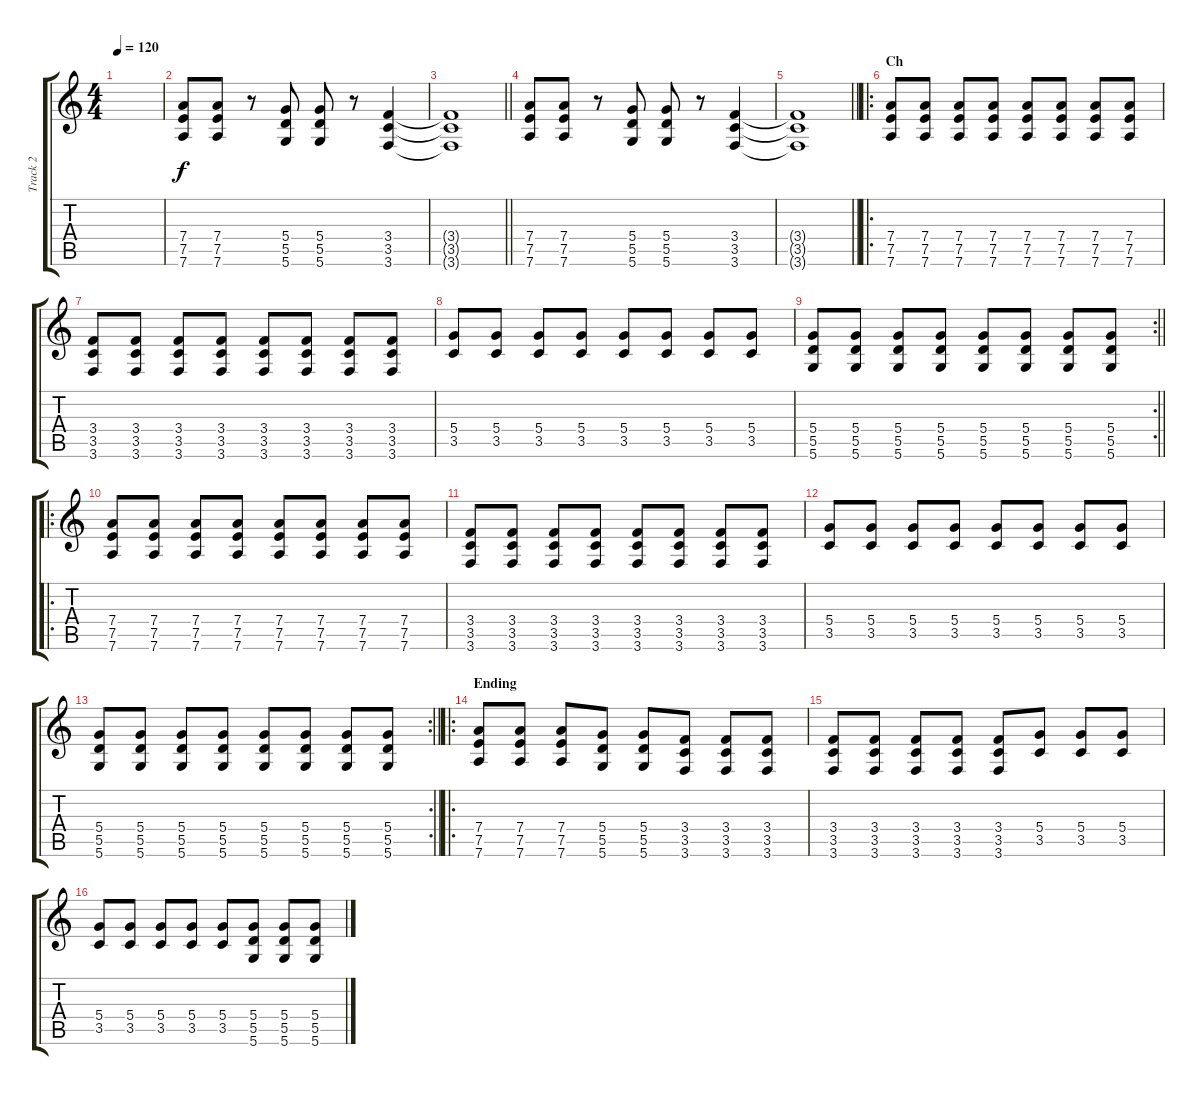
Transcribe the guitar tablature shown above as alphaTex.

\track ("Track 2" "Track 2") {instrument distortionguitar}
\staff {score tabs}
\tuning (E4 B3 G3 D3 A2 D2) {hide}
\ts (4 4)
\tempo 120
\clef g2
\ks c
|
(7.4 7.5 7.6).8{volume 16} (7.4 7.5 7.6).8 r.8 (5.4 5.5 5.6).8 (5.4 5.5 5.6).8 r.8 (3.4 3.5 3.6).4 |
\barLineRight lightlight
(3.4{t} 3.5{t} 3.6{t}).1 |
(7.4 7.5 7.6).8{volume 16} (7.4 7.5 7.6).8 r.8 (5.4 5.5 5.6).8 (5.4 5.5 5.6).8 r.8 (3.4 3.5 3.6).4 |
\barLineRight lightlight
(3.4{t} 3.5{t} 3.6{t}).1 |
\ro
\section ("" "Ch")
(7.4 7.5 7.6).8 (7.4 7.5 7.6).8 (7.4 7.5 7.6).8 (7.4 7.5 7.6).8 (7.4 7.5 7.6).8 (7.4 7.5 7.6).8 (7.4 7.5 7.6).8 (7.4 7.5 7.6).8 |
(3.4 3.5 3.6).8 (3.4 3.5 3.6).8 (3.4 3.5 3.6).8 (3.4 3.5 3.6).8 (3.4 3.5 3.6).8 (3.4 3.5 3.6).8 (3.4 3.5 3.6).8 (3.4 3.5 3.6).8 |
(5.4 3.5).8 (5.4 3.5).8 (5.4 3.5).8 (5.4 3.5).8 (5.4 3.5).8 (5.4 3.5).8 (5.4 3.5).8 (5.4 3.5).8 |
\rc 2
\barLineRight lightlight
(5.4 5.5 5.6).8 (5.4 5.5 5.6).8 (5.4 5.5 5.6).8 (5.4 5.5 5.6).8 (5.4 5.5 5.6).8 (5.4 5.5 5.6).8 (5.4 5.5 5.6).8 (5.4 5.5 5.6).8 |
\ro
(7.4 7.5 7.6).8 (7.4 7.5 7.6).8 (7.4 7.5 7.6).8 (7.4 7.5 7.6).8 (7.4 7.5 7.6).8 (7.4 7.5 7.6).8 (7.4 7.5 7.6).8 (7.4 7.5 7.6).8 |
(3.4 3.5 3.6).8 (3.4 3.5 3.6).8 (3.4 3.5 3.6).8 (3.4 3.5 3.6).8 (3.4 3.5 3.6).8 (3.4 3.5 3.6).8 (3.4 3.5 3.6).8 (3.4 3.5 3.6).8 |
(5.4 3.5).8 (5.4 3.5).8 (5.4 3.5).8 (5.4 3.5).8 (5.4 3.5).8 (5.4 3.5).8 (5.4 3.5).8 (5.4 3.5).8 |
\rc 2
\barLineRight lightlight
(5.4 5.5 5.6).8 (5.4 5.5 5.6).8 (5.4 5.5 5.6).8 (5.4 5.5 5.6).8 (5.4 5.5 5.6).8 (5.4 5.5 5.6).8 (5.4 5.5 5.6).8 (5.4 5.5 5.6).8 |
\ro
\section ("" "Ending")
(7.4 7.5 7.6).8 (7.4 7.5 7.6).8 (7.4 7.5 7.6).8 (5.4 5.5 5.6).8 (5.4 5.5 5.6).8 (3.4 3.5 3.6).8 (3.4 3.5 3.6).8 (3.4 3.5 3.6).8 |
(3.4 3.5 3.6).8 (3.4 3.5 3.6).8 (3.4 3.5 3.6).8 (3.4 3.5 3.6).8 (3.4 3.5 3.6).8 (5.4 3.5).8 (5.4 3.5).8 (5.4 3.5).8 |
(5.4 3.5).8 (5.4 3.5).8 (5.4 3.5).8 (5.4 3.5).8 (5.4 3.5).8 (5.4 5.5 5.6).8 (5.4 5.5 5.6).8 (5.4 5.5 5.6).8
